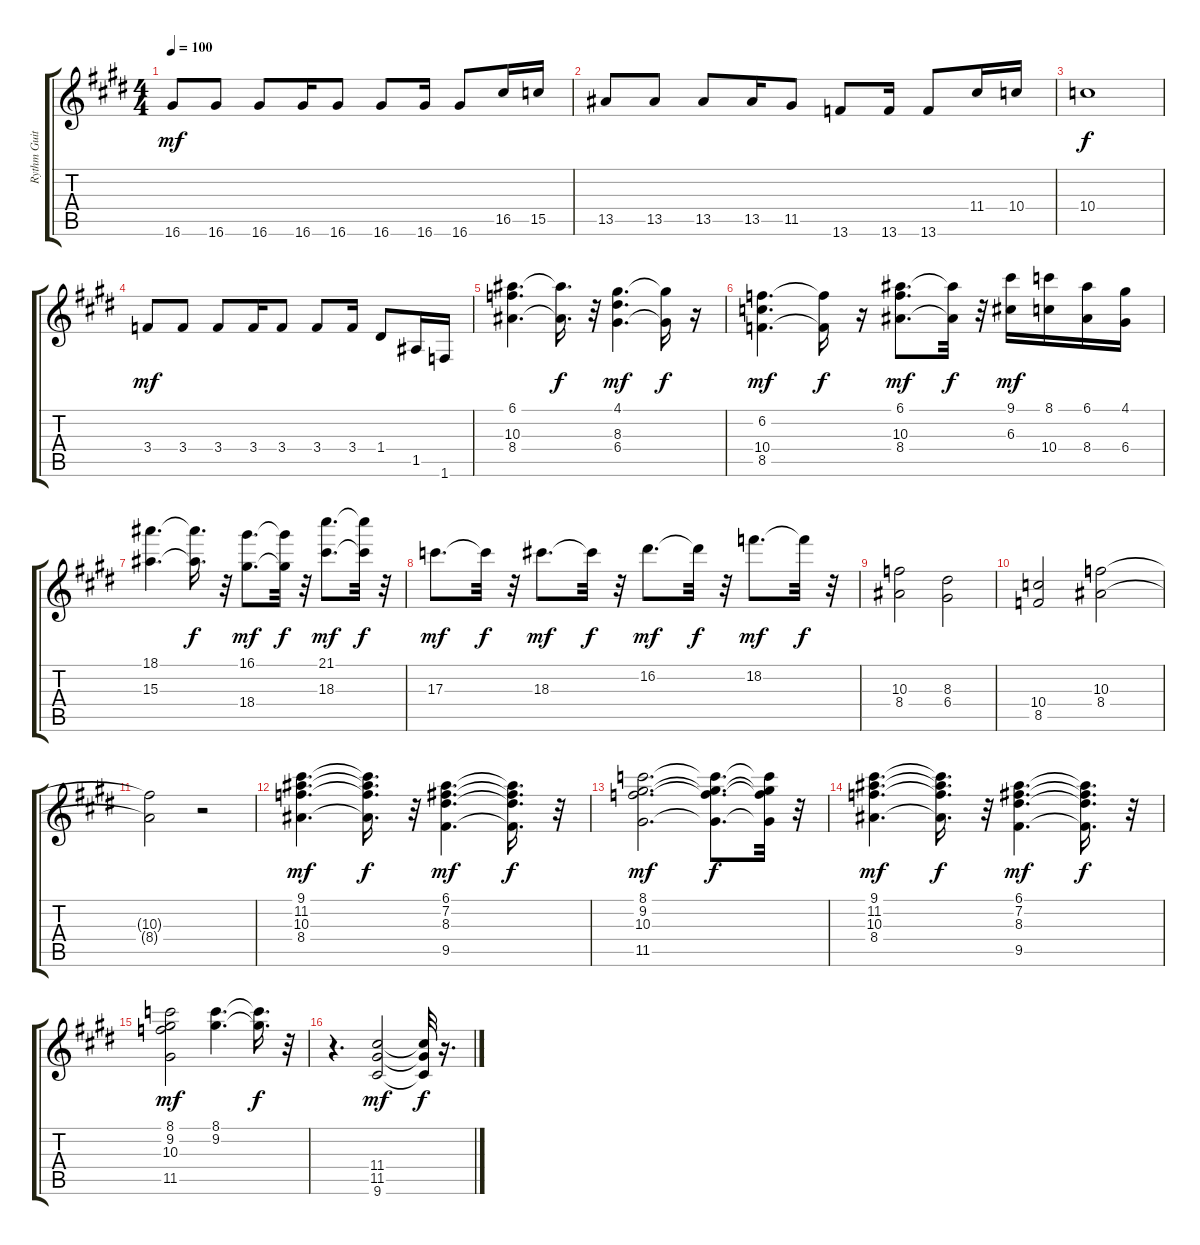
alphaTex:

\track ("Rythm Guitar" "Rythm Guit") {instrument electricguitarclean}
\staff {score tabs}
\tuning (E4 B3 G3 D3 A2 E2) {hide}
\ts (4 4)
\tempo 100
\clef g2
\ks e
16.6.8{dy mf} 16.6.8 16.6.8 16.6.16 16.6.8 16.6.8 16.6.16 16.6.8 16.5.16 15.5.16 |
13.5.8 13.5.8 13.5.8 13.5.16 11.5.8 13.6.8 13.6.16 13.6.8 11.4.16 10.4.16 |
10.4.1{dy f} |
3.4.8{dy mf} 3.4.8 3.4.8 3.4.16 3.4.8 3.4.8 3.4.16 1.4.8 1.5.16 1.6.16 |
(6.1 10.3 8.4).4{d} (6.1{t} 8.4{t}).16{d dy f} r.32 (4.1 8.3 6.4).4{d dy mf} (4.1{t} 6.4{t}).16{dy f} r.16 |
(6.2 10.4 8.5).4{d dy mf} (6.2{t} 8.5{t}).16{dy f} r.16 (6.1 10.3 8.4).8{d dy mf} (6.1{t} 8.4{t}).32{dy f} r.32 (9.1 6.3).16{dy mf} (8.1 10.4).16 (6.1 8.4).16 (4.1 6.4).16 |
(18.1 15.3).4{d} (18.1{t} 15.3{t}).16{d dy f} r.32 (16.1 18.4).8{d dy mf} (16.1{t} 18.4{t}).32{dy f} r.32 (21.1 18.3).8{d dy mf} (21.1{t} 18.3{t}).32{dy f} r.32 |
17.3.8{d dy mf} 17.3{t}.32{dy f} r.32 18.3.8{d dy mf} 18.3{t}.32{dy f} r.32 16.2.8{d dy mf} 16.2{t}.32{dy f} r.32 18.2.8{d dy mf} 18.2{t}.32{dy f} r.32 |
(10.3 8.4).2 (8.3 6.4).2 |
(10.4 8.5).2 (10.3 8.4).2 |
(10.3{t} 8.4{t}).2 r.2 |
(9.1 11.2 10.3 8.4).4{d dy mf} (9.1{t} 11.2{t} 10.3{t} 8.4{t}).16{d dy f} r.32 (6.1 7.2 8.3 9.5).4{d dy mf} (6.1{t} 7.2{t} 8.3{t} 9.5{t}).16{d dy f} r.32 |
(8.1 9.2 10.3 11.5).2{d dy mf} (8.1{t} 9.2{t} 10.3{t} 11.5{t}).8{d dy f} (8.1{t} 9.2{t} 10.3{t} 11.5{t}).32 r.32 |
(9.1 11.2 10.3 8.4).4{d dy mf} (9.1{t} 11.2{t} 10.3{t} 8.4{t}).16{d dy f} r.32 (6.1 7.2 8.3 9.5).4{d dy mf} (6.1{t} 7.2{t} 8.3{t} 9.5{t}).16{d dy f} r.32 |
(8.1 9.2 10.3 11.5).2{dy mf} (8.1 9.2).4{d} (8.1{t} 9.2{t}).16{d dy f} r.32 |
r.4{d} (11.4 11.5 9.6).2{dy mf} (11.4{t} 11.5{t} 9.6{t}).32{dy f} r.16{d}
